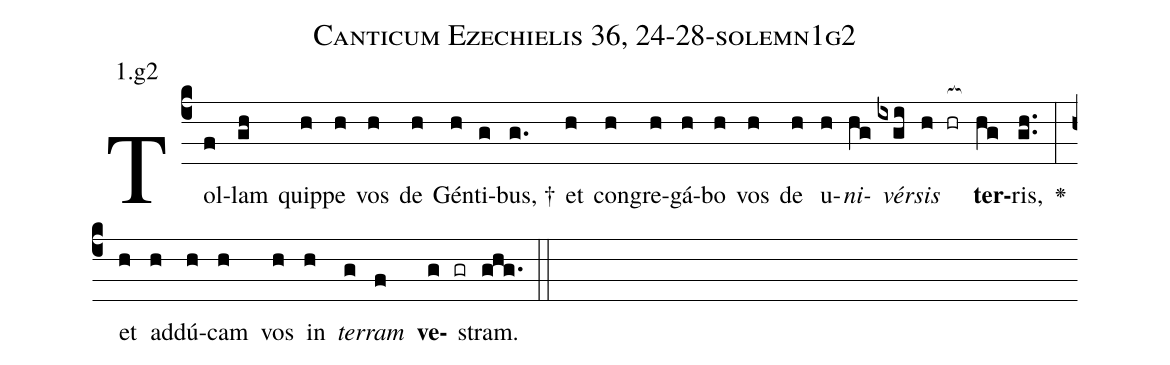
name: Canticum Ezechielis 36, 24-28-solemn1g2;
annotation: 1.g2;
%%
(c4)Tol(f)lam(gh) quip(h)pe(h) vos(h) de(h) Gén(h)ti(g)bus, †(g.) et(h) con(h)gre(h)gá(h)bo(h) vos(h) de(h) u(h)<i>ni</i>(hg)<i>vér</i>(ixgi)<i>sis</i>(h hr[ocb:1{]) <b>ter</b>(hg[ocb:0}])ris,(gh..) <v>\greheightstar</v>(:) et(h) ad(h)dú(h)cam(h) vos(h) in(h) <i>ter</i>(g)<i>ram</i>(f) <b>ve</b>(g gr)stram.(ghg.) (::)


%E(h) u(h) o(g) u(f) a(g) e.(ghg.) (::)
